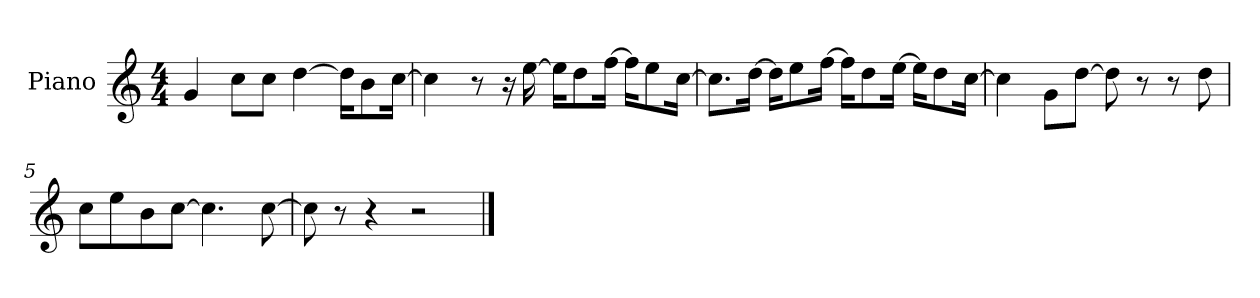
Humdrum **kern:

**kern
*part1
*staff1
*I"Piano
*I'P-no
*clefG2
*k[]
*M4/4
*MM90
=1
4g/
8cc\L
8cc\J
[4dd\
16dd\KL]
8b\
[16cc\Jk
=2
4cc\]
8r
16r
[16ee\
16ee\KL]
8dd\
[16ff\Jk
16ff\KL]
8ee\
[16cc\Jk
=3
8.cc\L]
[16dd\Jk
16dd\KL]
8ee\
[16ff\Jk
16ff\KL]
8dd\
[16ee\Jk
16ee\KL]
8dd\
[16cc\Jk
=4
4cc\]
8g\L
[8dd\J
8dd\]
8r
8r
8dd\
!!LO:LB:g=z
=5
8cc\L
8ee\
8b\
[8cc\J
4.cc\]
[8cc\
=6
8cc\]
8r
4r
2r
==
*-
